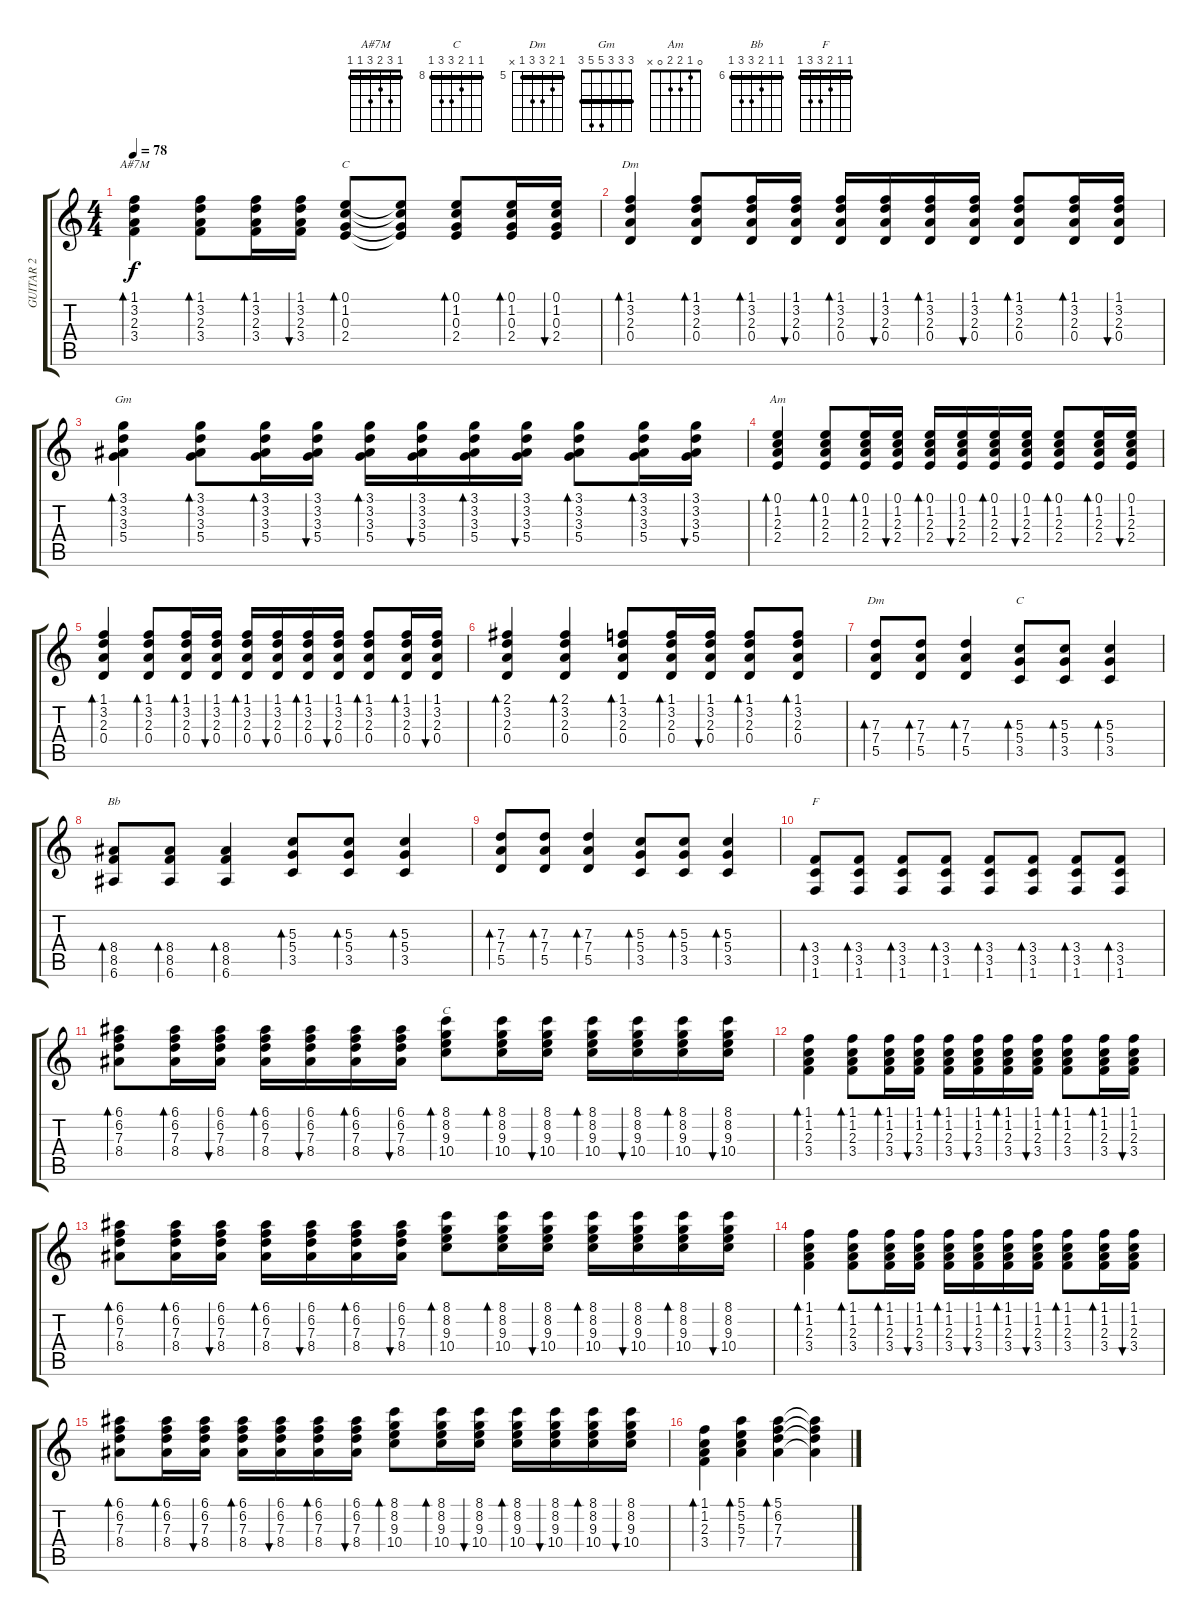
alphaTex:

\track ("GUITAR 2 " "GUITAR 2 ") {instrument acousticguitarsteel}
\staff {score tabs}
\tuning (E4 B3 G3 D3 A2 E2) {hide}
\chord ("A#7M" 1 3 2 3 1 1) {barre 1}
\chord ("C" 0 1 0 2 x x)
\chord ("Dm" 1 3 2 0 x x)
\chord ("Gm" 3 3 3 5 5 3) {barre 3}
\chord ("Am" 0 1 2 2 0 x)
\chord ("Dm" 5 6 7 7 5 x) {firstfret 5 barre 5}
\chord ("C" 3 5 5 5 3 x) {barre 3}
\chord ("Bb" 6 6 7 8 8 6) {firstfret 6 barre 6}
\chord ("F" 1 1 2 3 3 1) {barre 1}
\chord ("C" 8 8 9 10 10 8) {firstfret 8 barre 8}
\ts (4 4)
\tempo 78
\clef g2
\ks c
(1.1 3.2 2.3 3.4).4{bd 60 ch "A#7M" dy f} (1.1 3.2 2.3 3.4).8{bd 60} (1.1 3.2 2.3 3.4).16{bd 60} (1.1 3.2 2.3 3.4).16{bu 60} (0.1 1.2 0.3 2.4).8{bd 60 ch "C"} (0.1{t} 1.2{t} 0.3{t} 2.4{t}).8 (0.1 1.2 0.3 2.4).8{bd 60} (0.1 1.2 0.3 2.4).16{bd 60} (0.1 1.2 0.3 2.4).16{bu 60} |
(1.1 3.2 2.3 0.4).4{bd 60 ch "Dm"} (1.1 3.2 2.3 0.4).8{bd 60} (1.1 3.2 2.3 0.4).16{bd 60} (1.1 3.2 2.3 0.4).16{bu 60} (1.1 3.2 2.3 0.4).16{bd 60} (1.1 3.2 2.3 0.4).16{bu 60} (1.1 3.2 2.3 0.4).16{bd 60} (1.1 3.2 2.3 0.4).16{bu 60} (1.1 3.2 2.3 0.4).8{bd 60} (1.1 3.2 2.3 0.4).16{bd 60} (1.1 3.2 2.3 0.4).16{bu 60} |
(3.1 3.2 3.3 5.4).4{bd 60 ch "Gm"} (3.1 3.2 3.3 5.4).8{bd 60} (3.1 3.2 3.3 5.4).16{bd 60} (3.1 3.2 3.3 5.4).16{bu 60} (3.1 3.2 3.3 5.4).16{bd 60} (3.1 3.2 3.3 5.4).16{bu 60} (3.1 3.2 3.3 5.4).16{bd 60} (3.1 3.2 3.3 5.4).16{bu 60} (3.1 3.2 3.3 5.4).8{bd 60} (3.1 3.2 3.3 5.4).16{bd 60} (3.1 3.2 3.3 5.4).16{bu 60} |
(0.1 1.2 2.3 2.4).4{bd 60 ch "Am"} (0.1 1.2 2.3 2.4).8{bd 60} (0.1 1.2 2.3 2.4).16{bd 60} (0.1 1.2 2.3 2.4).16{bu 60} (0.1 1.2 2.3 2.4).16{bd 60} (0.1 1.2 2.3 2.4).16{bu 60} (0.1 1.2 2.3 2.4).16{bd 60} (0.1 1.2 2.3 2.4).16{bu 60} (0.1 1.2 2.3 2.4).8{bd 60} (0.1 1.2 2.3 2.4).16{bd 60} (0.1 1.2 2.3 2.4).16{bu 60} |
(1.1 3.2 2.3 0.4).4{bd 60} (1.1 3.2 2.3 0.4).8{bd 60} (1.1 3.2 2.3 0.4).16{bd 60} (1.1 3.2 2.3 0.4).16{bu 60} (1.1 3.2 2.3 0.4).16{bd 60} (1.1 3.2 2.3 0.4).16{bu 60} (1.1 3.2 2.3 0.4).16{bd 60} (1.1 3.2 2.3 0.4).16{bu 60} (1.1 3.2 2.3 0.4).8{bd 60} (1.1 3.2 2.3 0.4).16{bd 60} (1.1 3.2 2.3 0.4).16{bu 60} |
(2.1 3.2 2.3 0.4).4{bd 60} (2.1 3.2 2.3 0.4).4{bd 60} (1.1 3.2 2.3 0.4).8{bd 60} (1.1 3.2 2.3 0.4).16{bd 60} (1.1 3.2 2.3 0.4).16{bu 60} (1.1 3.2 2.3 0.4).8{bd 60} (1.1 3.2 2.3 0.4).8{bd 60} |
(7.3 7.4 5.5).8{bd 60 ch "Dm" volume 13 instrument overdrivenguitar} (7.3 7.4 5.5).8{bd 60} (7.3 7.4 5.5).4{bd 60} (5.3 5.4 3.5).8{bd 60 ch "C"} (5.3 5.4 3.5).8{bd 60} (5.3 5.4 3.5).4{bd 60} |
(8.4 8.5 6.6).8{bd 60 ch "Bb"} (8.4 8.5 6.6).8{bd 60} (8.4 8.5 6.6).4{bd 60} (5.3 5.4 3.5).8{bd 60} (5.3 5.4 3.5).8{bd 60} (5.3 5.4 3.5).4{bd 60} |
(7.3 7.4 5.5).8{bd 60} (7.3 7.4 5.5).8{bd 60} (7.3 7.4 5.5).4{bd 60} (5.3 5.4 3.5).8{bd 60} (5.3 5.4 3.5).8{bd 60} (5.3 5.4 3.5).4{bd 60} |
(3.4 3.5 1.6).8{bd 60 ch "F"} (3.4 3.5 1.6).8{bd 60} (3.4 3.5 1.6).8{bd 60} (3.4 3.5 1.6).8{bd 60} (3.4 3.5 1.6).8{bd 60} (3.4 3.5 1.6).8{bd 60} (3.4 3.5 1.6).8{bd 60} (3.4 3.5 1.6).8{bd 60} |
(6.1 6.2 7.3 8.4).8{bd 60 volume 3 instrument acousticguitarsteel} (6.1 6.2 7.3 8.4).16{bd 60} (6.1 6.2 7.3 8.4).16{bu 60} (6.1 6.2 7.3 8.4).16{bd 60} (6.1 6.2 7.3 8.4).16{bu 60} (6.1 6.2 7.3 8.4).16{bd 60} (6.1 6.2 7.3 8.4).16{bu 60} (8.1 8.2 9.3 10.4).8{bd 60 ch "C"} (8.1 8.2 9.3 10.4).16{bd 60} (8.1 8.2 9.3 10.4).16{bu 60} (8.1 8.2 9.3 10.4).16{bd 60} (8.1 8.2 9.3 10.4).16{bu 60} (8.1 8.2 9.3 10.4).16{bd 60} (8.1 8.2 9.3 10.4).16{bu 60} |
(1.1 1.2 2.3 3.4).4{bd 60} (1.1 1.2 2.3 3.4).8{bd 60} (1.1 1.2 2.3 3.4).16{bd 60} (1.1 1.2 2.3 3.4).16{bu 60} (1.1 1.2 2.3 3.4).16{bd 60} (1.1 1.2 2.3 3.4).16{bu 60} (1.1 1.2 2.3 3.4).16{bd 60} (1.1 1.2 2.3 3.4).16{bu 60} (1.1 1.2 2.3 3.4).8{bd 60} (1.1 1.2 2.3 3.4).16{bd 60} (1.1 1.2 2.3 3.4).16{bu 60} |
(6.1 6.2 7.3 8.4).8{bd 60} (6.1 6.2 7.3 8.4).16{bd 60} (6.1 6.2 7.3 8.4).16{bu 60} (6.1 6.2 7.3 8.4).16{bd 60} (6.1 6.2 7.3 8.4).16{bu 60} (6.1 6.2 7.3 8.4).16{bd 60} (6.1 6.2 7.3 8.4).16{bu 60} (8.1 8.2 9.3 10.4).8{bd 60} (8.1 8.2 9.3 10.4).16{bd 60} (8.1 8.2 9.3 10.4).16{bu 60} (8.1 8.2 9.3 10.4).16{bd 60} (8.1 8.2 9.3 10.4).16{bu 60} (8.1 8.2 9.3 10.4).16{bd 60} (8.1 8.2 9.3 10.4).16{bu 60} |
(1.1 1.2 2.3 3.4).4{bd 60} (1.1 1.2 2.3 3.4).8{bd 60} (1.1 1.2 2.3 3.4).16{bd 60} (1.1 1.2 2.3 3.4).16{bu 60} (1.1 1.2 2.3 3.4).16{bd 60} (1.1 1.2 2.3 3.4).16{bu 60} (1.1 1.2 2.3 3.4).16{bd 60} (1.1 1.2 2.3 3.4).16{bu 60} (1.1 1.2 2.3 3.4).8{bd 60} (1.1 1.2 2.3 3.4).16{bd 60} (1.1 1.2 2.3 3.4).16{bu 60} |
(6.1 6.2 7.3 8.4).8{bd 60} (6.1 6.2 7.3 8.4).16{bd 60} (6.1 6.2 7.3 8.4).16{bu 60} (6.1 6.2 7.3 8.4).16{bd 60} (6.1 6.2 7.3 8.4).16{bu 60} (6.1 6.2 7.3 8.4).16{bd 60} (6.1 6.2 7.3 8.4).16{bu 60} (8.1 8.2 9.3 10.4).8{bd 60} (8.1 8.2 9.3 10.4).16{bd 60} (8.1 8.2 9.3 10.4).16{bu 60} (8.1 8.2 9.3 10.4).16{bd 60} (8.1 8.2 9.3 10.4).16{bu 60} (8.1 8.2 9.3 10.4).16{bd 60} (8.1 8.2 9.3 10.4).16{bu 60} |
(1.1 1.2 2.3 3.4).4{bd 60} (5.1 5.2 5.3 7.4).4{bd 60} (5.1 6.2 7.3 7.4).4{bd 60} (5.1{t} 6.2{t} 7.3{t} 7.4{t}).4
